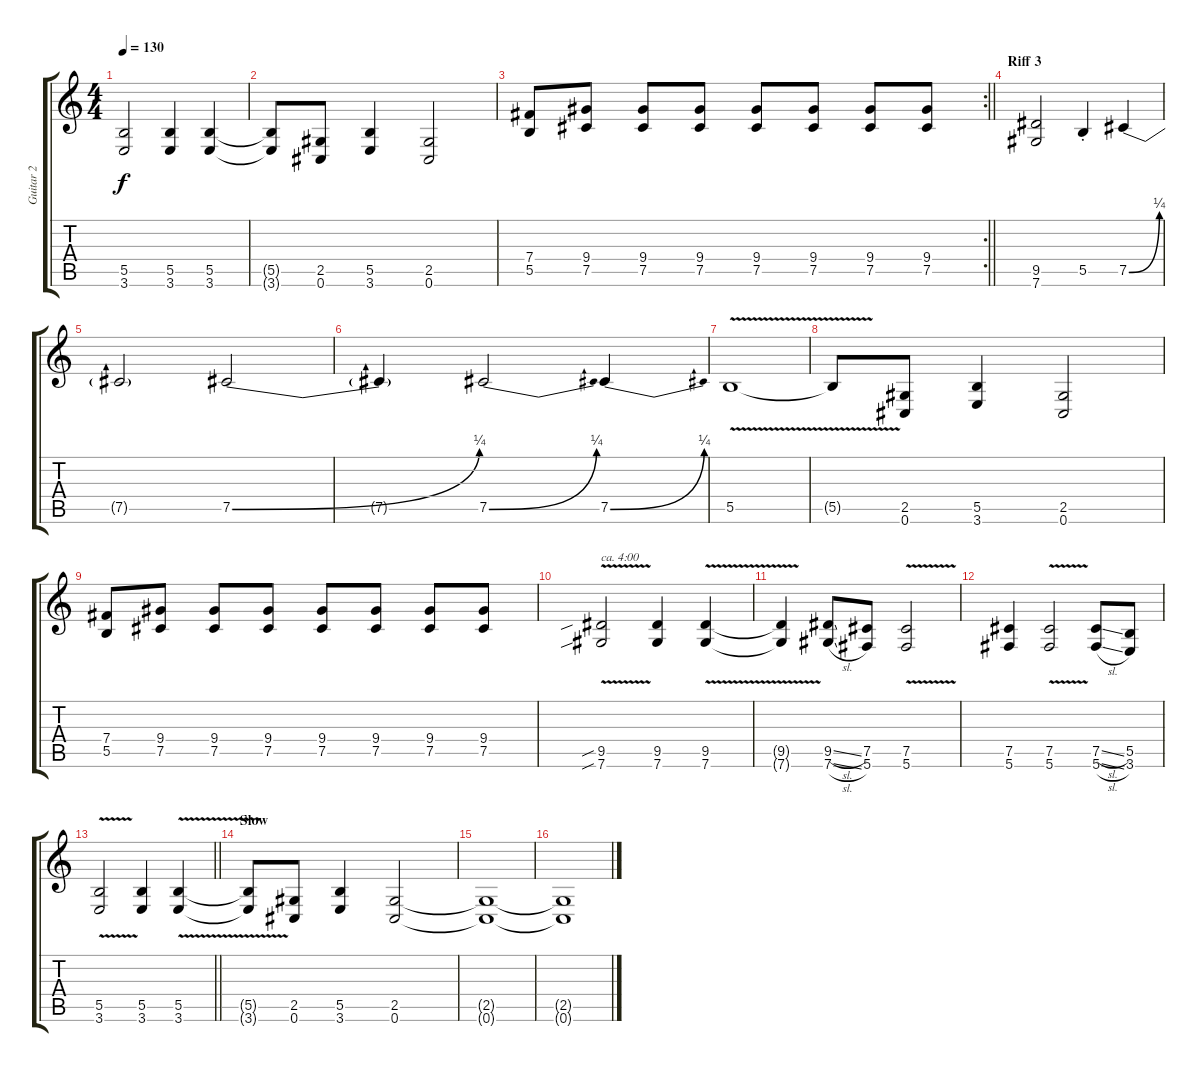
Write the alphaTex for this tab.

\track ("Guitar 2" "Guitar 2") {instrument overdrivenguitar}
\staff {score tabs}
\tuning (Db4 Ab3 E3 B2 Gb2 Db2) {hide}
\ts (4 4)
\tempo 130
\clef g2
\ks c
(5.5 3.6).2{dy f} (5.5 3.6).4 (5.5 3.6).4 |
(5.5{t} 3.6{t}).8 (2.5 0.6).8 (5.5 3.6).4 (2.5 0.6).2 |
\rc 2
\barLineRight lightlight
(7.4 5.5).8 (9.4 7.5).8 (9.4 7.5).8 (9.4 7.5).8 (9.4 7.5).8 (9.4 7.5).8 (9.4 7.5).8 (9.4 7.5).8 |
\section ("" "Riff 3")
(9.5 7.6).2 5.5{st}.4 7.5{be (bend 0 0 60 1)}.4 |
7.5{t}.2 7.5{be (bend 0 0 60 1)}.2 |
7.5{t}.4 7.5{be (bend 0 0 60 1)}.2 7.5{be (bend 0 0 60 1)}.4 |
5.5{v}.1 |
5.5{t}.8 (2.5 0.6).8 (5.5 3.6).4 (2.5 0.6).2 |
(7.4 5.5).8 (9.4 7.5).8 (9.4 7.5).8 (9.4 7.5).8 (9.4 7.5).8 (9.4 7.5).8 (9.4 7.5).8 (9.4 7.5).8 |
(9.5{sib} 7.6{v sib}).2{txt "ca. 4:00"} (9.5 7.6).4 (9.5{v} 7.6).4 |
(9.5{t} 7.6{t}).4 (9.5{sl} 7.6{sl}).8 (7.5 5.6).8 (7.5 5.6{v}).2 |
(7.5 5.6).4 (7.5{v} 5.6).2 (7.5{sl} 5.6{sl}).8 (5.5 3.6).8 |
\barLineRight lightlight
(5.5 3.6{v}).2 (5.5 3.6).4 (5.5 3.6{v}).4 |
\section ("" "Slow")
(5.5{t} 3.6{t}).8 (2.5 0.6).8 (5.5 3.6).4 (2.5 0.6).2{volume 0} |
(2.5{t} 0.6{t}).1{volume 16} |
(2.5{t} 0.6{t}).1
